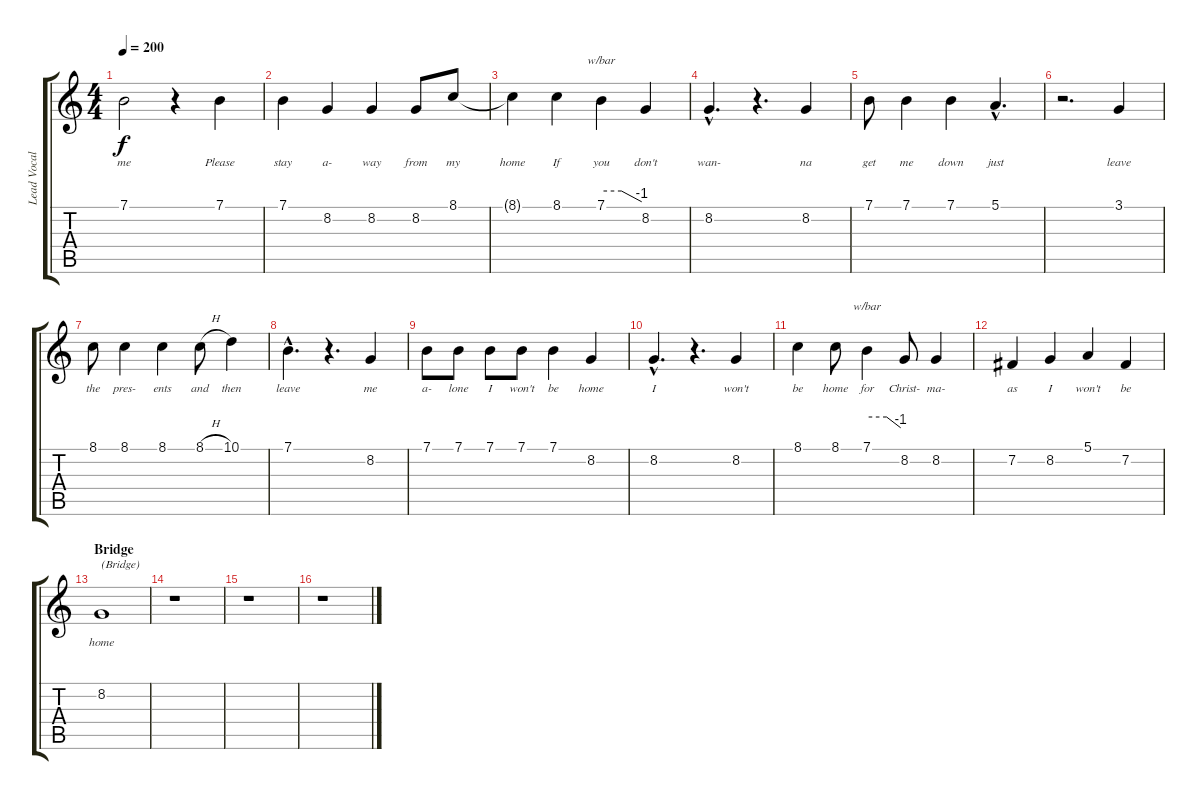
\track ("Lead Vocals" "Lead Vocal") {instrument altosax}
\staff {score tabs}
\tuning (E4 B3 G3 D3 A2 E2) {hide}
\ts (4 4)
\tempo 200
\clef g2
\ks c
7.1.2{lyrics (0 "me") lyrics (1 "") lyrics (2 "") lyrics (3 "") lyrics (4 "") dy f} r.4 7.1.4{lyrics (0 "Please") lyrics (1 "") lyrics (2 "") lyrics (3 "") lyrics (4 "")} |
7.1.4{lyrics (0 "stay") lyrics (1 "") lyrics (2 "") lyrics (3 "") lyrics (4 "")} 8.2.4{lyrics (0 "a-") lyrics (1 "") lyrics (2 "") lyrics (3 "") lyrics (4 "")} 8.2.4{lyrics (0 "way") lyrics (1 "") lyrics (2 "") lyrics (3 "") lyrics (4 "")} 8.2.8{lyrics (0 "from") lyrics (1 "") lyrics (2 "") lyrics (3 "") lyrics (4 "")} 8.1.8{lyrics (0 "my") lyrics (1 "") lyrics (2 "") lyrics (3 "") lyrics (4 "")} |
8.1{t}.4{lyrics (0 "home") lyrics (1 "") lyrics (2 "") lyrics (3 "") lyrics (4 "")} 8.1.4{lyrics (0 "If") lyrics (1 "") lyrics (2 "") lyrics (3 "") lyrics (4 "")} 7.1.4{tbe (custom default 0 0 30 0 60 -4) lyrics (0 "you") lyrics (1 "") lyrics (2 "") lyrics (3 "") lyrics (4 "")} 8.2.4{lyrics (0 "don't") lyrics (1 "") lyrics (2 "") lyrics (3 "") lyrics (4 "")} |
8.2{hac}.4{d lyrics (0 "wan-") lyrics (1 "") lyrics (2 "") lyrics (3 "") lyrics (4 "")} r.4{d} 8.2.4{lyrics (0 "na") lyrics (1 "") lyrics (2 "") lyrics (3 "") lyrics (4 "")} |
7.1.8{lyrics (0 "get") lyrics (1 "") lyrics (2 "") lyrics (3 "") lyrics (4 "")} 7.1.4{lyrics (0 "me") lyrics (1 "") lyrics (2 "") lyrics (3 "") lyrics (4 "")} 7.1.4{lyrics (0 "down") lyrics (1 "") lyrics (2 "") lyrics (3 "") lyrics (4 "")} 5.1{hac}.4{d lyrics (0 "just") lyrics (1 "") lyrics (2 "") lyrics (3 "") lyrics (4 "")} |
r.2{d} 3.1.4{lyrics (0 "leave") lyrics (1 "") lyrics (2 "") lyrics (3 "") lyrics (4 "")} |
8.1.8{lyrics (0 "the") lyrics (1 "") lyrics (2 "") lyrics (3 "") lyrics (4 "")} 8.1.4{lyrics (0 "pres-") lyrics (1 "") lyrics (2 "") lyrics (3 "") lyrics (4 "")} 8.1.4{lyrics (0 "ents") lyrics (1 "") lyrics (2 "") lyrics (3 "") lyrics (4 "")} 8.1{h}.8{lyrics (0 "and") lyrics (1 "") lyrics (2 "") lyrics (3 "") lyrics (4 "")} 10.1.4{lyrics (0 "then") lyrics (1 "") lyrics (2 "") lyrics (3 "") lyrics (4 "")} |
7.1{hac}.4{d lyrics (0 "leave") lyrics (1 "") lyrics (2 "") lyrics (3 "") lyrics (4 "")} r.4{d} 8.2.4{lyrics (0 "me") lyrics (1 "") lyrics (2 "") lyrics (3 "") lyrics (4 "")} |
7.1.8{lyrics (0 "a-") lyrics (1 "") lyrics (2 "") lyrics (3 "") lyrics (4 "")} 7.1.8{lyrics (0 "lone") lyrics (1 "") lyrics (2 "") lyrics (3 "") lyrics (4 "")} 7.1.8{lyrics (0 "I") lyrics (1 "") lyrics (2 "") lyrics (3 "") lyrics (4 "")} 7.1.8{lyrics (0 "won't") lyrics (1 "") lyrics (2 "") lyrics (3 "") lyrics (4 "")} 7.1.4{lyrics (0 "be") lyrics (1 "") lyrics (2 "") lyrics (3 "") lyrics (4 "")} 8.2.4{lyrics (0 "home") lyrics (1 "") lyrics (2 "") lyrics (3 "") lyrics (4 "")} |
8.2{hac}.4{d lyrics (0 "I") lyrics (1 "") lyrics (2 "") lyrics (3 "") lyrics (4 "")} r.4{d} 8.2.4{lyrics (0 "won't") lyrics (1 "") lyrics (2 "") lyrics (3 "") lyrics (4 "")} |
8.1.4{lyrics (0 "be") lyrics (1 "") lyrics (2 "") lyrics (3 "") lyrics (4 "")} 8.1.8{lyrics (0 "home") lyrics (1 "") lyrics (2 "") lyrics (3 "") lyrics (4 "")} 7.1.4{tbe (custom default 0 0 35 0 60 -4) lyrics (0 "for") lyrics (1 "") lyrics (2 "") lyrics (3 "") lyrics (4 "")} 8.2.8{lyrics (0 "Christ-") lyrics (1 "") lyrics (2 "") lyrics (3 "") lyrics (4 "")} 8.2.4{lyrics (0 "ma-") lyrics (1 "") lyrics (2 "") lyrics (3 "") lyrics (4 "")} |
7.2.4{lyrics (0 "as") lyrics (1 "") lyrics (2 "") lyrics (3 "") lyrics (4 "")} 8.2.4{lyrics (0 "I") lyrics (1 "") lyrics (2 "") lyrics (3 "") lyrics (4 "")} 5.1.4{lyrics (0 "won't") lyrics (1 "") lyrics (2 "") lyrics (3 "") lyrics (4 "")} 7.2.4{lyrics (0 "be") lyrics (1 "") lyrics (2 "") lyrics (3 "") lyrics (4 "")} |
\section ("" "Bridge")
8.2.1{txt "(Bridge)" lyrics (0 "home") lyrics (1 "") lyrics (2 "") lyrics (3 "") lyrics (4 "")} |
r.1 |
r.1 |
r.1
